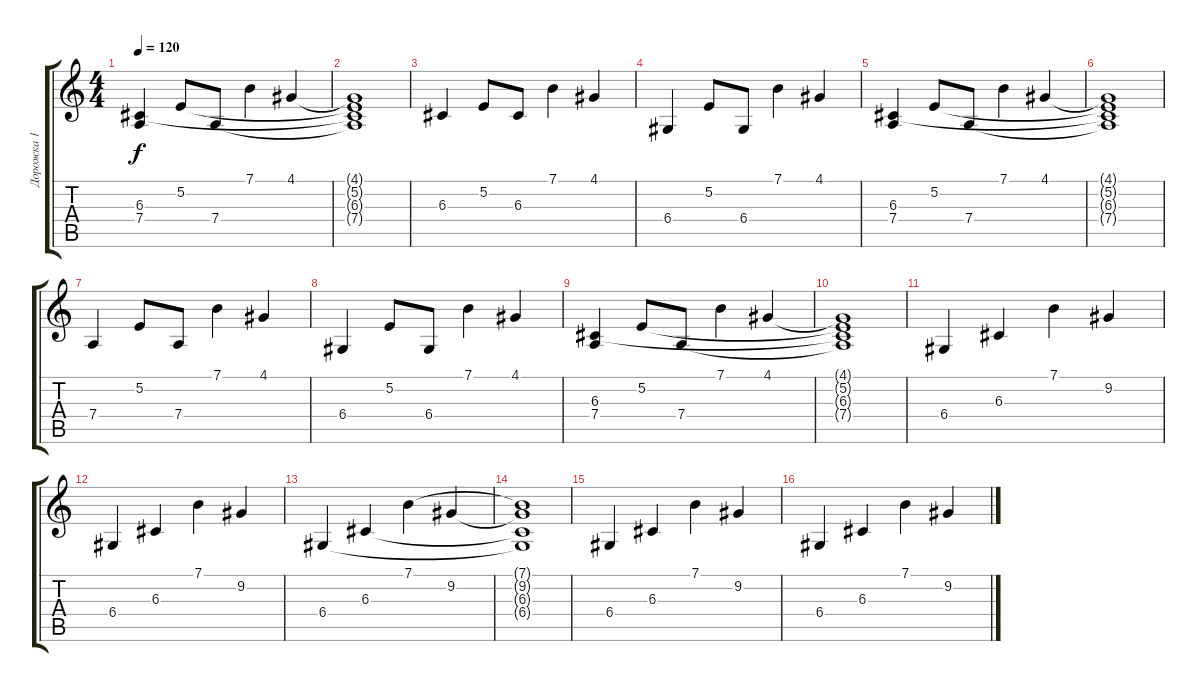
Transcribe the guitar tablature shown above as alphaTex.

\track ("Дорожка 1" "Дорожка 1") {instrument electricpiano1}
\staff {score tabs}
\tuning (E4 B3 G3 D3 A2 E2) {hide}
\ts (4 4)
\tempo 120
\clef g2
\ks c
(6.3 7.4).4{dy f} 5.2.8 7.4.8 7.1.4 4.1.4 |
(4.1{t} 5.2{t} 6.3{t} 7.4{t}).1 |
6.3.4 5.2.8 6.3.8 7.1.4 4.1.4 |
6.4.4 5.2.8 6.4.8 7.1.4 4.1.4 |
(6.3 7.4).4 5.2.8 7.4.8 7.1.4 4.1.4 |
(4.1{t} 5.2{t} 6.3{t} 7.4{t}).1 |
7.4.4 5.2.8 7.4.8 7.1.4 4.1.4 |
6.4.4 5.2.8 6.4.8 7.1.4 4.1.4 |
(6.3 7.4).4 5.2.8 7.4.8 7.1.4 4.1.4 |
(4.1{t} 5.2{t} 6.3{t} 7.4{t}).1 |
6.4.4 6.3.4 7.1.4 9.2.4 |
6.4.4 6.3.4 7.1.4 9.2.4 |
6.4.4 6.3.4 7.1.4 9.2.4 |
(7.1{t} 9.2{t} 6.3{t} 6.4{t}).1 |
6.4.4 6.3.4 7.1.4 9.2.4 |
6.4.4 6.3.4 7.1.4 9.2.4
